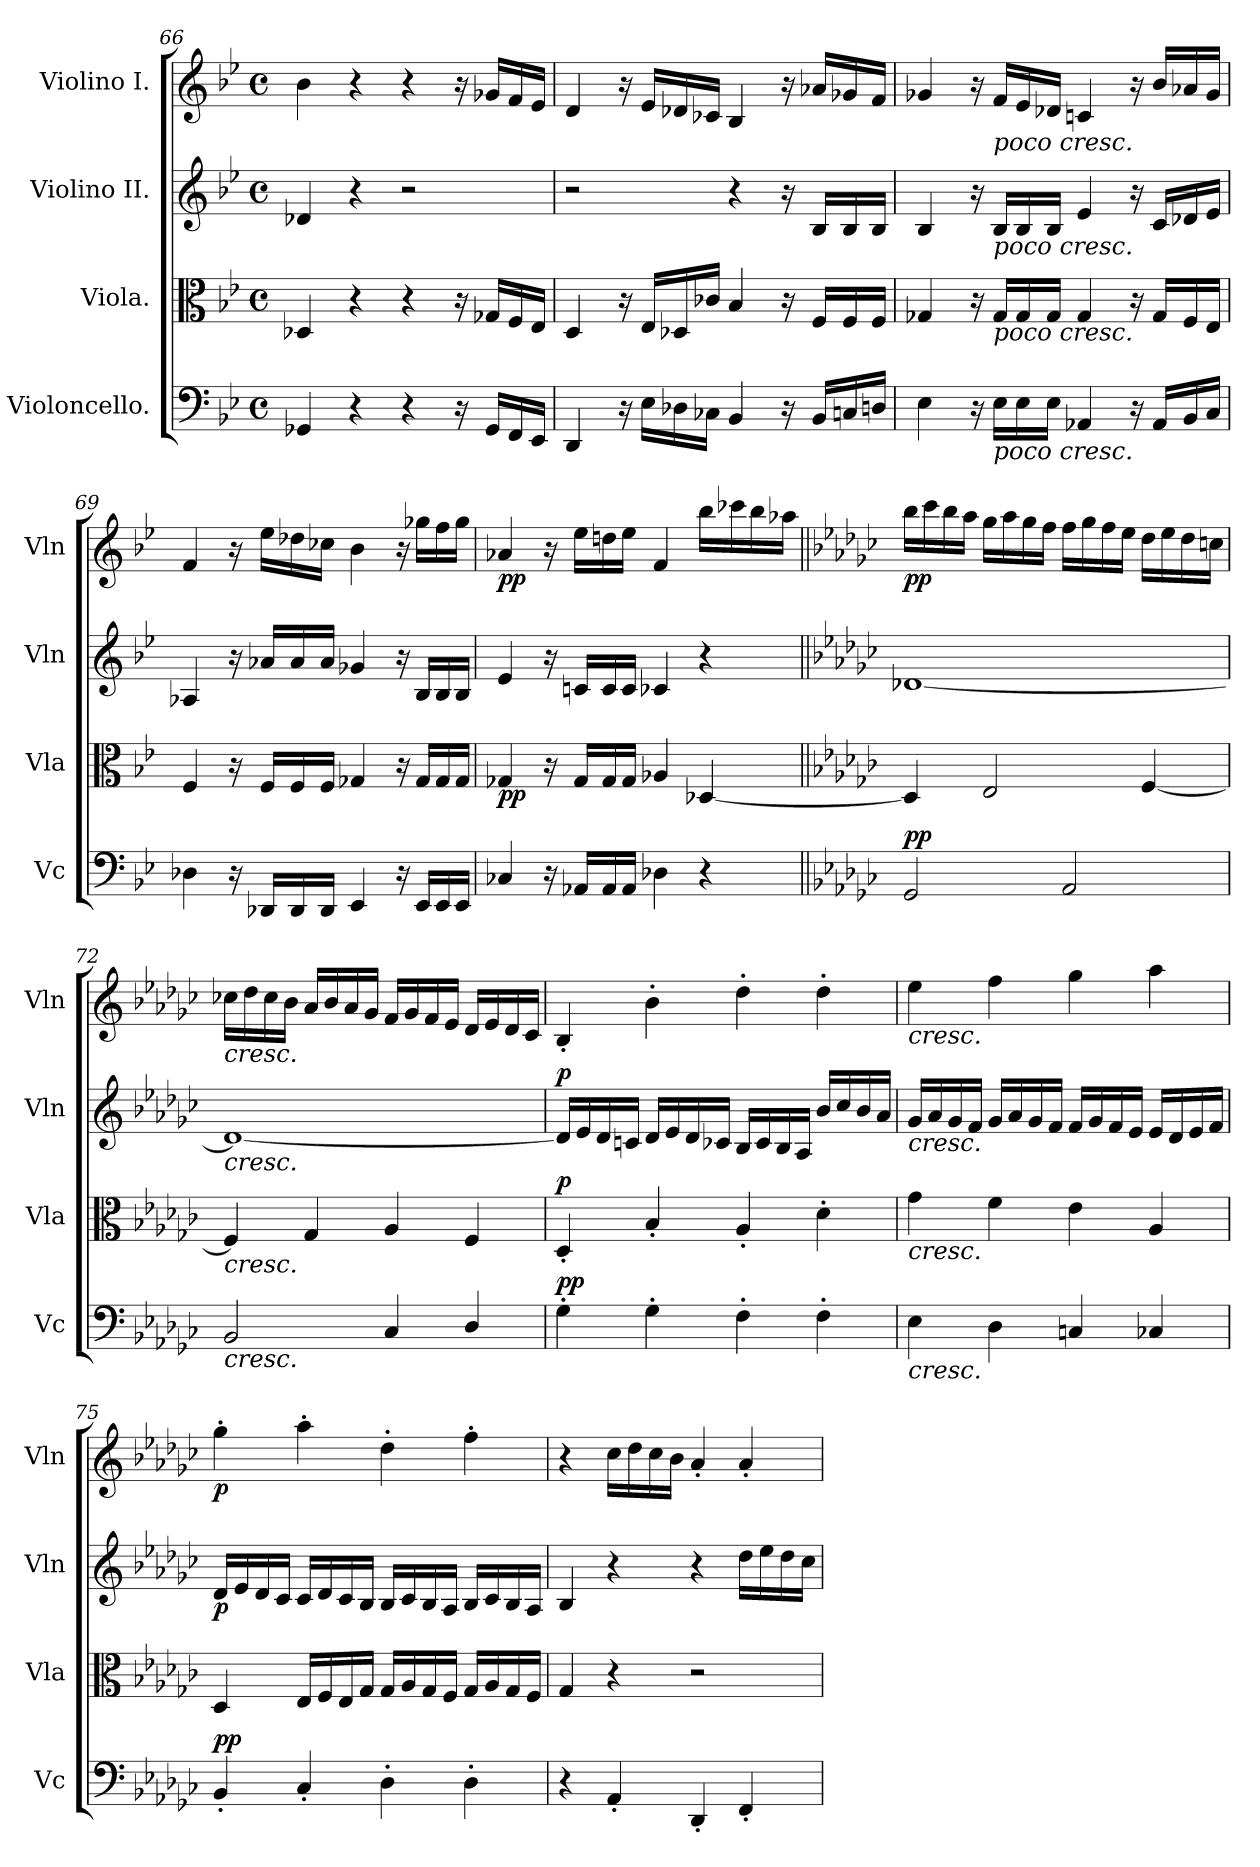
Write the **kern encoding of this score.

**kern	**dynam	**kern	**dynam	**kern	**dynam	**kern	**dynam
*part4	*part4	*part3	*part3	*part2	*part2	*part1	*part1
*staff4	*staff4	*staff3	*staff3	*staff2	*staff2	*staff1	*staff1
*I"Violoncello.	*	*I"Viola.	*	*I"Violino II.	*	*I"Violino I.	*
*I'Vc	*	*I'Vla	*	*I'Vln	*	*I'Vln	*
*clefF4	*	*clefC3	*	*clefG2	*	*clefG2	*
*k[b-e-]	*	*k[b-e-]	*	*k[b-e-]	*	*k[b-e-]	*
*B-:	*	*B-:	*	*B-:	*	*B-:	*
*M4/4	*	*M4/4	*	*M4/4	*	*M4/4	*
*met(c)	*	*met(c)	*	*met(c)	*	*met(c)	*
=66	=66	=66	=66	=66	=66	=66	=66
4GG-X/	.	4D-X/	.	4d-X/	.	4b-\	.
4r	.	4r	.	4r	.	4r	.
4r	.	4r	.	2r	.	4r	.
16r	.	16r	.	.	.	16r	.
16GG-/LL	.	16G-X/LL	.	.	.	16g-X/LL	.
16FF/	.	16F/	.	.	.	16f/	.
16EE-/JJ	.	16E-/JJ	.	.	.	16e-/JJ	.
=67	=67	=67	=67	=67	=67	=67	=67
4DD/	.	4D/	.	2r	.	4d/	.
16r	.	16r	.	.	.	16r	.
16E-\LL	.	16E-/LL	.	.	.	16e-/LL	.
16D-X\	.	16D-X/	.	.	.	16d-X/	.
16C-X\JJ	.	16c-X/JJ	.	.	.	16c-X/JJ	.
4BB-/	.	4B-/	.	4r	.	4B-/	.
16r	.	16r	.	16r	.	16r	.
16BB-/LL	.	16F/LL	.	16B-/LL	.	16a-X/LL	.
16Cn/	.	16F/	.	16B-/	.	16g-X/	.
16Dn/JJ	.	16F/JJ	.	16B-/JJ	.	16f/JJ	.
=68	=68	=68	=68	=68	=68	=68	=68
4E-\	.	4G-X/	.	4B-/	.	4g-X/	.
16r	.	16r	.	16r	.	16r	.
!	!	!	!	!	!	!LO:TX:b:i:t=poco cresc.	!
!	!	!	!	!LO:TX:b:i:t=poco cresc.	!	!	!
!	!	!LO:TX:b:i:t=poco cresc.	!	!	!	!	!
!LO:TX:b:i:t=poco cresc.	!	!	!	!	!	!	!
16E-\LL	.	16G-/LL	.	16B-/LL	.	16f/LL	.
16E-\	.	16G-/	.	16B-/	.	16e-/	.
16E-\JJ	.	16G-/JJ	.	16B-/JJ	.	16d-X/JJ	.
4AA-X/	.	4G-/	.	4e-/	.	4cn/	.
16r	.	16r	.	16r	.	16r	.
16AA-/LL	.	16G-/LL	.	16c/LL	.	16b-/LL	.
16BB-/	.	16F/	.	16d-X/	.	16a-X/	.
16C/JJ	.	16E-/JJ	.	16e-/JJ	.	16g-/JJ	.
=69	=69	=69	=69	=69	=69	=69	=69
4D-X\	.	4F/	.	4A-X/	.	4f/	.
16r	.	16r	.	16r	.	16r	.
16DD-X/LL	.	16F/LL	.	16a-X/LL	.	16ee-\LL	.
16DD-/	.	16F/	.	16a-/	.	16dd-X\	.
16DD-/JJ	.	16F/JJ	.	16a-/JJ	.	16cc-X\JJ	.
4EE-/	.	4G-X/	.	4g-X/	.	4b-\	.
16r	.	16r	.	16r	.	16r	.
16EE-/LL	.	16G-/LL	.	16B-/LL	.	16gg-X\LL	.
16EE-/	.	16G-/	.	16B-/	.	16ff\	.
16EE-/JJ	.	16G-/JJ	.	16B-/JJ	.	16gg-\JJ	.
=70	=70	=70	=70	=70	=70	=70	=70
!	!	!	!LO:DY:b	!	!	!	!LO:DY:b
4C-X/	.	4G-X/	pp	4e-/	.	4a-X/	pp
16r	.	16r	.	16r	.	16r	.
16AA-X/LL	.	16G-/LL	.	16cn/LL	.	16ee-\LL	.
16AA-/	.	16G-/	.	16c/	.	16ddn\	.
16AA-/JJ	.	16G-/JJ	.	16c/JJ	.	16ee-\JJ	.
4D-X\	.	4A-X/	.	4c-X/	.	4f/	.
4r	.	[4D-X/	.	4r	.	16bb-\LL	.
.	.	.	.	.	.	16ccc-X\	.
.	.	.	.	.	.	16bb-\	.
.	.	.	.	.	.	16aa-X\JJ	.
=71||	=71||	=71||	=71||	=71||	=71||	=71||	=71||
*k[b-e-a-d-g-c-]	*	*k[b-e-a-d-g-c-]	*	*k[b-e-a-d-g-c-]	*	*k[b-e-a-d-g-c-]	*
*G-:	*	*G-:	*	*G-:	*	*G-:	*
!	!LO:DY:a	!	!	!	!	!	!LO:DY:b
2GG-/	pp	4D-/]	.	[1d-X	.	16bb-\LL	pp
.	.	.	.	.	.	16ccc-\	.
.	.	.	.	.	.	16bb-\	.
.	.	.	.	.	.	16aa-\JJ	.
.	.	2E-/	.	.	.	16gg-\LL	.
.	.	.	.	.	.	16aa-\	.
.	.	.	.	.	.	16gg-\	.
.	.	.	.	.	.	16ff\JJ	.
2AA-/	.	.	.	.	.	16ff\LL	.
.	.	.	.	.	.	16gg-\	.
.	.	.	.	.	.	16ff\	.
.	.	.	.	.	.	16ee-\JJ	.
.	.	[4F/	.	.	.	16dd-\LL	.
.	.	.	.	.	.	16ee-\	.
.	.	.	.	.	.	16dd-\	.
.	.	.	.	.	.	16ccn\JJ	.
=72	=72	=72	=72	=72	=72	=72	=72
!	!	!	!	!	!	!LO:TX:b:i:t=cresc.	!
!	!	!	!	!LO:TX:b:i:t=cresc.	!	!	!
!	!	!LO:TX:b:i:t=cresc.	!	!	!	!	!
!LO:TX:b:i:t=cresc.	!	!	!	!	!	!	!
2BB-/	.	4F/]	.	1d-_	.	16cc-X\LL	.
.	.	.	.	.	.	16dd-\	.
.	.	.	.	.	.	16cc-\	.
.	.	.	.	.	.	16b-\JJ	.
.	.	4G-/	.	.	.	16a-/LL	.
.	.	.	.	.	.	16b-/	.
.	.	.	.	.	.	16a-/	.
.	.	.	.	.	.	16g-/JJ	.
4C-/	.	4A-/	.	.	.	16f/LL	.
.	.	.	.	.	.	16g-/	.
.	.	.	.	.	.	16f/	.
.	.	.	.	.	.	16e-/JJ	.
4D-/	.	4F/	.	.	.	16d-/LL	.
.	.	.	.	.	.	16e-/	.
.	.	.	.	.	.	16d-/	.
.	.	.	.	.	.	16c-/JJ	.
=73	=73	=73	=73	=73	=73	=73	=73
!	!LO:DY:b	!	!	!	!	!	!
!	!LO:DY:n=1:a	!	!LO:DY:a	!	!LO:DY:a	!	!
4G-'\	p p	4D-'/	p	16d-/LL]	p	4B-'/	.
.	.	.	.	16e-/	.	.	.
.	.	.	.	16d-/	.	.	.
.	.	.	.	16cn/JJ	.	.	.
4G-'\	.	4B-'/	.	16d-/LL	.	4b-'\	.
.	.	.	.	16e-/	.	.	.
.	.	.	.	16d-/	.	.	.
.	.	.	.	16c-X/JJ	.	.	.
4F'\	.	4A-'/	.	16B-/LL	.	4dd-'\	.
.	.	.	.	16c-/	.	.	.
.	.	.	.	16B-/	.	.	.
.	.	.	.	16A-/JJ	.	.	.
4F'\	.	4d-'\	.	16b-/LL	.	4dd-'\	.
.	.	.	.	16cc-/	.	.	.
.	.	.	.	16b-/	.	.	.
.	.	.	.	16a-/JJ	.	.	.
=74	=74	=74	=74	=74	=74	=74	=74
!	!	!	!	!	!	!LO:TX:b:i:t=cresc.	!
!	!	!	!	!LO:TX:b:i:t=cresc.	!	!	!
!	!	!LO:TX:b:i:t=cresc.	!	!	!	!	!
!LO:TX:b:i:t=cresc.	!	!	!	!	!	!	!
4E-\	.	4g-\	.	16g-/LL	.	4ee-\	.
.	.	.	.	16a-/	.	.	.
.	.	.	.	16g-/	.	.	.
.	.	.	.	16f/JJ	.	.	.
4D-\	.	4f\	.	16g-/LL	.	4ff\	.
.	.	.	.	16a-/	.	.	.
.	.	.	.	16g-/	.	.	.
.	.	.	.	16f/JJ	.	.	.
4Cn/	.	4e-\	.	16f/LL	.	4gg-\	.
.	.	.	.	16g-/	.	.	.
.	.	.	.	16f/	.	.	.
.	.	.	.	16e-/JJ	.	.	.
4C-X/	.	4A-/	.	16e-/LL	.	4aa-\	.
.	.	.	.	16d-/	.	.	.
.	.	.	.	16e-/	.	.	.
.	.	.	.	16f/JJ	.	.	.
=75	=75	=75	=75	=75	=75	=75	=75
!	!LO:DY:b	!	!	!	!	!	!
!	!LO:DY:n=1:a	!	!	!	!LO:DY:b	!	!LO:DY:b
4BB-'/	p p	4D-/	.	16d-/LL	p	4gg-'\	p
.	.	.	.	16e-/	.	.	.
.	.	.	.	16d-/	.	.	.
.	.	.	.	16c-/JJ	.	.	.
4C-'/	.	16E-/LL	.	16c-/LL	.	4aa-'\	.
.	.	16F/	.	16d-/	.	.	.
.	.	16E-/	.	16c-/	.	.	.
.	.	16G-/JJ	.	16B-/JJ	.	.	.
4D-'\	.	16G-/LL	.	16B-/LL	.	4dd-'\	.
.	.	16A-/	.	16c-/	.	.	.
.	.	16G-/	.	16B-/	.	.	.
.	.	16F/JJ	.	16A-/JJ	.	.	.
4D-'\	.	16G-/LL	.	16B-/LL	.	4ff'\	.
.	.	16A-/	.	16c-/	.	.	.
.	.	16G-/	.	16B-/	.	.	.
.	.	16F/JJ	.	16A-/JJ	.	.	.
=76	=76	=76	=76	=76	=76	=76	=76
4r	.	4G-/	.	4B-/	.	4r	.
4AA-'/	.	4r	.	4r	.	16cc-\LL	.
.	.	.	.	.	.	16dd-\	.
.	.	.	.	.	.	16cc-\	.
.	.	.	.	.	.	16b-\JJ	.
4DD-'/	.	2r	.	4r	.	4a-'/	.
4FF'/	.	.	.	16dd-\LL	.	4a-'/	.
.	.	.	.	16ee-\	.	.	.
.	.	.	.	16dd-\	.	.	.
.	.	.	.	16cc-\JJ	.	.	.
=	=	=	=	=	=	=	=
*-	*-	*-	*-	*-	*-	*-	*-
